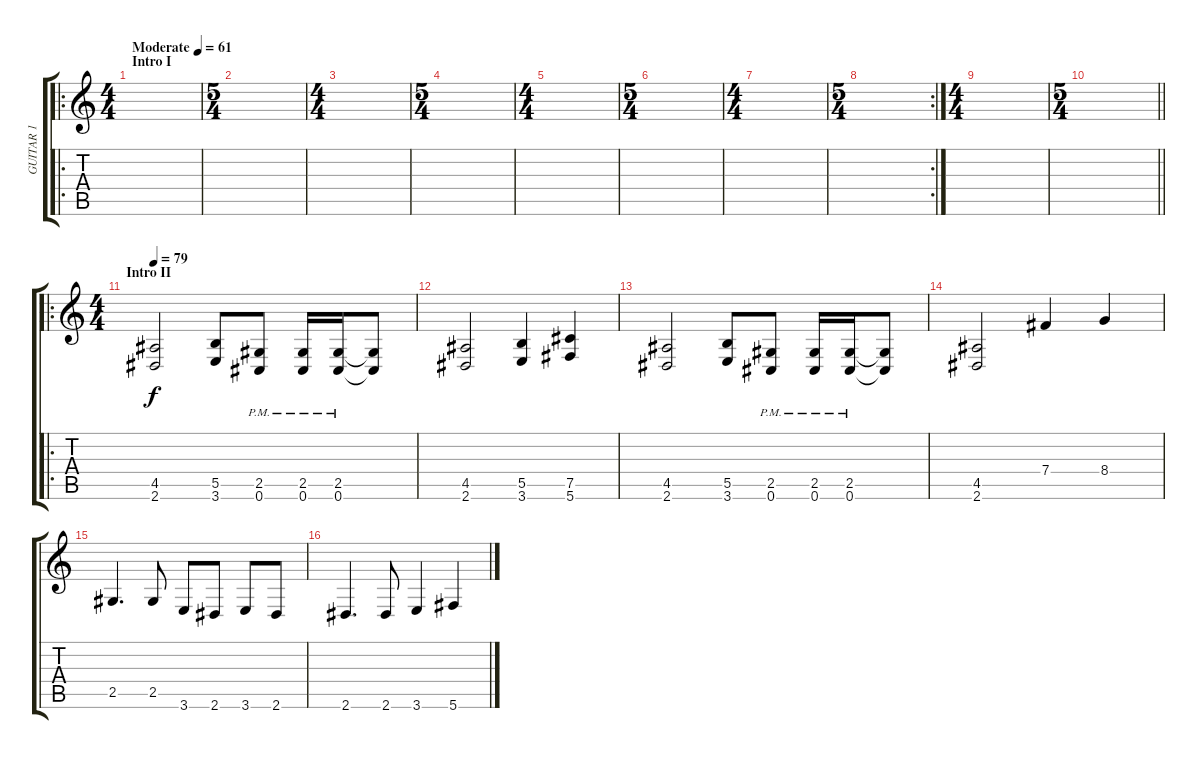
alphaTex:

\track ("GUITAR 1" "GUITAR 1") {instrument overdrivenguitar}
\staff {score tabs}
\tuning (Db4 Ab3 E3 B2 Gb2 Db2) {hide}
\ro
\ts (4 4)
\section ("" "Intro I")
\tempo (61 "Moderate")
\clef g2
\ks c
|
\ts (5 4)
|
\ts (4 4)
|
\ts (5 4)
|
\ts (4 4)
|
\ts (5 4)
|
\ts (4 4)
|
\rc 2
\ts (5 4)
|
\ts (4 4)
|
\ts (5 4)
\barLineRight lightlight
|
\ro
\ts (4 4)
\section ("" "Intro II")
\tempo 79
(4.5 2.6).2 (5.5 3.6).8 (2.5{pm} 0.6{pm}).8 (2.5{pm} 0.6{pm}).16 (2.5{pm} 0.6{pm}).16 (2.5{t} 0.6{t}).8 |
(4.5 2.6).2 (5.5 3.6).4 (7.5 5.6).4 |
(4.5 2.6).2 (5.5 3.6).8 (2.5{pm} 0.6{pm}).8 (2.5{pm} 0.6{pm}).16 (2.5{pm} 0.6{pm}).16 (2.5{t} 0.6{t}).8 |
(4.5 2.6).2 7.4.4 8.4.4 |
2.5.4{d} 2.5.8 3.6.8 2.6.8 3.6.8 2.6.8 |
2.6.4{d} 2.6.8 3.6.4 5.6.4
